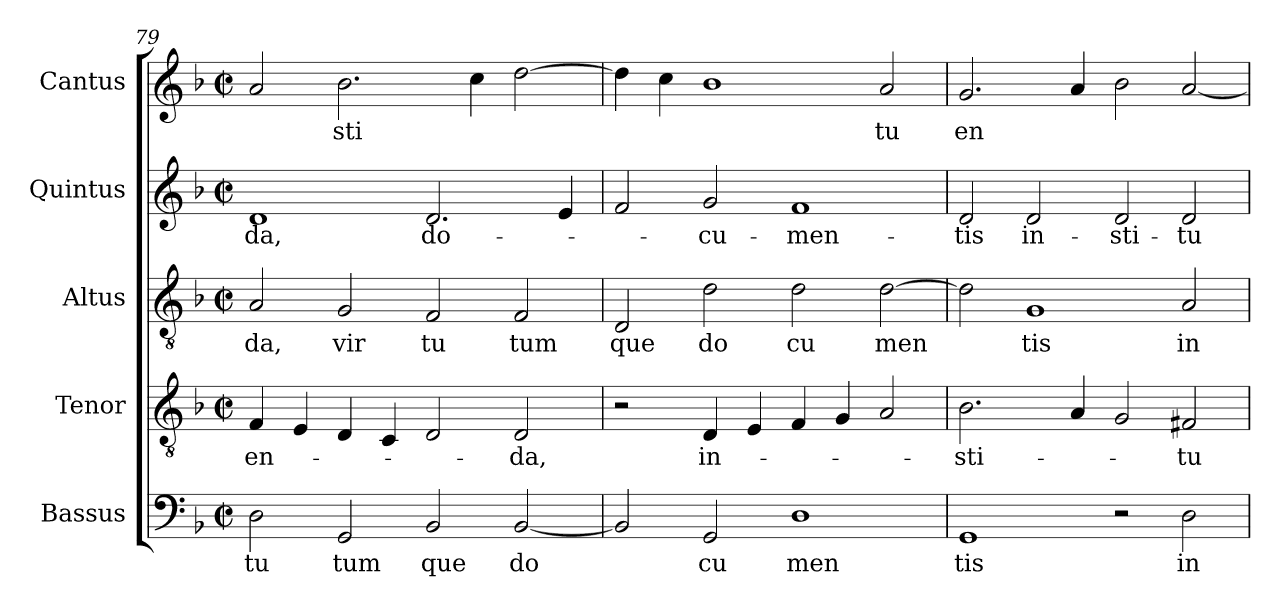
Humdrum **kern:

**kern	**text	**kern	**text	**kern	**text	**kern	**text	**kern	**text
*part5	*part5	*part4	*part4	*part3	*part3	*part2	*part2	*part1	*part1
*staff5	*staff5	*staff4	*staff4	*staff3	*staff3	*staff2	*staff2	*staff1	*staff1
*I"Bassus	*	*I"Tenor	*	*I"Altus	*	*I"Quintus	*	*I"Cantus	*
*clefF4	*	*clefGv2	*	*clefGv2	*	*clefG2	*	*clefG2	*
*k[b-]	*	*k[b-]	*	*k[b-]	*	*k[b-]	*	*k[b-]	*
*F:	*	*F:	*	*F:	*	*F:	*	*F:	*
*M2/2	*	*M2/2	*	*M2/2	*	*M2/2	*	*M2/2	*
*met(c|)	*	*met(c|)	*	*met(c|)	*	*met(c|)	*	*met(c|)	*
=79	=79	=79	=79	=79	=79	=79	=79	=79	=79
!	!LO:LY:b:cj	!	!LO:LY:b	!	!LO:LY:b:cj	!	!LO:LY:b:cj	!	!
2D\	tu	4F/	-en-	2A/	da,	1d	-da,	2a/	.
.	.	4E/	.	.	.	.	.	.	.
!	!LO:LY:b:cj	!	!	!	!LO:LY:b:cj	!	!	!	!LO:LY:b:cj
2GG/	tum	4D/	.	2G/	vir	.	.	2.b-\	sti
.	.	4C/	.	.	.	.	.	.	.
!	!LO:LY:b:cj	!	!	!	!LO:LY:b:cj	!	!LO:LY:b:cj	!	!
2BB-/	que	2D/	.	2F/	tu	2.d/	do-	.	.
.	.	.	.	.	.	.	.	4cc\	.
!	!LO:LY:b:cj	!	!LO:LY:b:cj	!	!LO:LY:b:cj	!	!	!	!
[<2BB-/	do	2D/	-da,	2F/	tum	.	.	[>2dd\	.
.	.	.	.	.	.	4e/	.	.	.
=80	=80	=80	=80	=80	=80	=80	=80	=80	=80
!	!	!	!	!	!LO:LY:b:cj	!	!	!	!
2BB-/]	.	2r	.	2D/	que	2f/	.	4dd\]	.
.	.	.	.	.	.	.	.	4cc\	.
!	!LO:LY:b:cj	!	!LO:LY:b:cj	!	!LO:LY:b:cj	!	!LO:LY:b:cj	!	!
2GG/	cu	4D/	in-	2d\	do	2g/	-cu-	1b-	.
.	.	4E/	.	.	.	.	.	.	.
!	!LO:LY:b:cj	!	!	!	!LO:LY:b:cj	!	!LO:LY:b:cj	!	!
1D	men	4F/	.	2d\	cu	1f	-men-	.	.
.	.	4G/	.	.	.	.	.	.	.
!	!	!	!	!	!LO:LY:b	!	!	!	!LO:LY:b:cj
.	.	2A/	.	[>2d\	men	.	.	2a/	tu
=81	=81	=81	=81	=81	=81	=81	=81	=81	=81
!	!LO:LY:b:cj	!	!LO:LY:b:cj	!	!	!	!LO:LY:b:cj	!	!LO:LY:b:cj
1GG	tis	2.B-\	-sti-	2d\]	.	2d/	-tis	2.g/	en
!	!	!	!	!	!LO:LY:b:cj	!	!LO:LY:b:cj	!	!
.	.	.	.	1G	tis	2d/	in-	.	.
.	.	4A/	.	.	.	.	.	4a/	.
!	!	!	!	!	!	!	!LO:LY:b:cj	!	!
2r	.	2G/	.	.	.	2d/	-sti-	2b-\	.
!	!LO:LY:b:cj	!	!LO:LY:b:cj	!	!LO:LY:b:cj	!	!LO:LY:b:cj	!	!
2D\	in	2F#/	-tu-	2A/	in	2d/	-tu-	[<2a/	.
=	=	=	=	=	=	=	=	=	=
*-	*-	*-	*-	*-	*-	*-	*-	*-	*-
